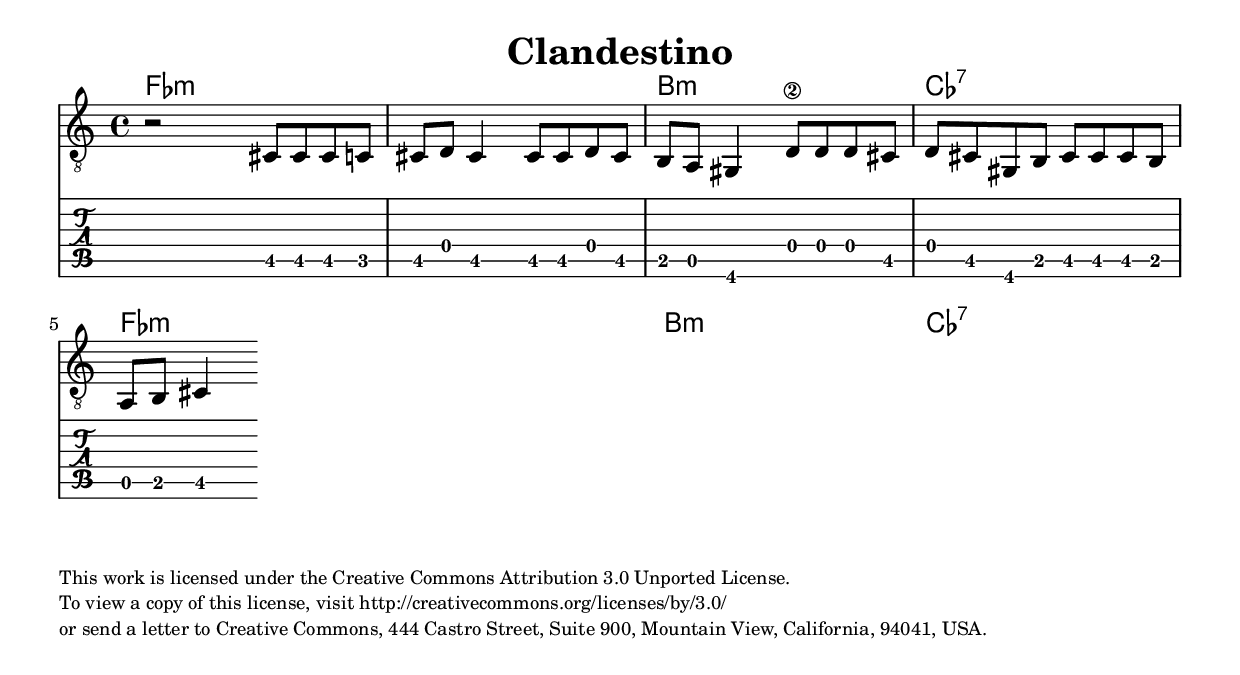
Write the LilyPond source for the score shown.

\include "common/functions.ly"
\include "common/baselayout.ly"


\header{
  title = "Clandestino"
}

theme = \relative  {
	\time 4/4
	r2 
	cis8 cis cis c cis d cis4
	cis8 cis d cis b a gis4
	d'8\2 d d cis d cis gis
	b8 cis cis cis b a b cis 4
}

harmonies =  \chordmode {
	\time 4/4
     fes1:m fes:m b:m ces:7
	fes1:m fes:m b:m ces:7

}


\baseTab \theme \harmonies

\markup {
	\abs-fontsize #9
	\column {
		\line { This work is licensed under the Creative Commons Attribution 3.0 Unported License.}
		\line { To view a copy of this license, visit http://creativecommons.org/licenses/by/3.0/ }
		\line {or send a letter to Creative Commons, 444 Castro Street, Suite 900, Mountain View, California, 94041, USA. }
	}
}




\version "2.12.3"  % necessary for upgrading to future LilyPond versions.
